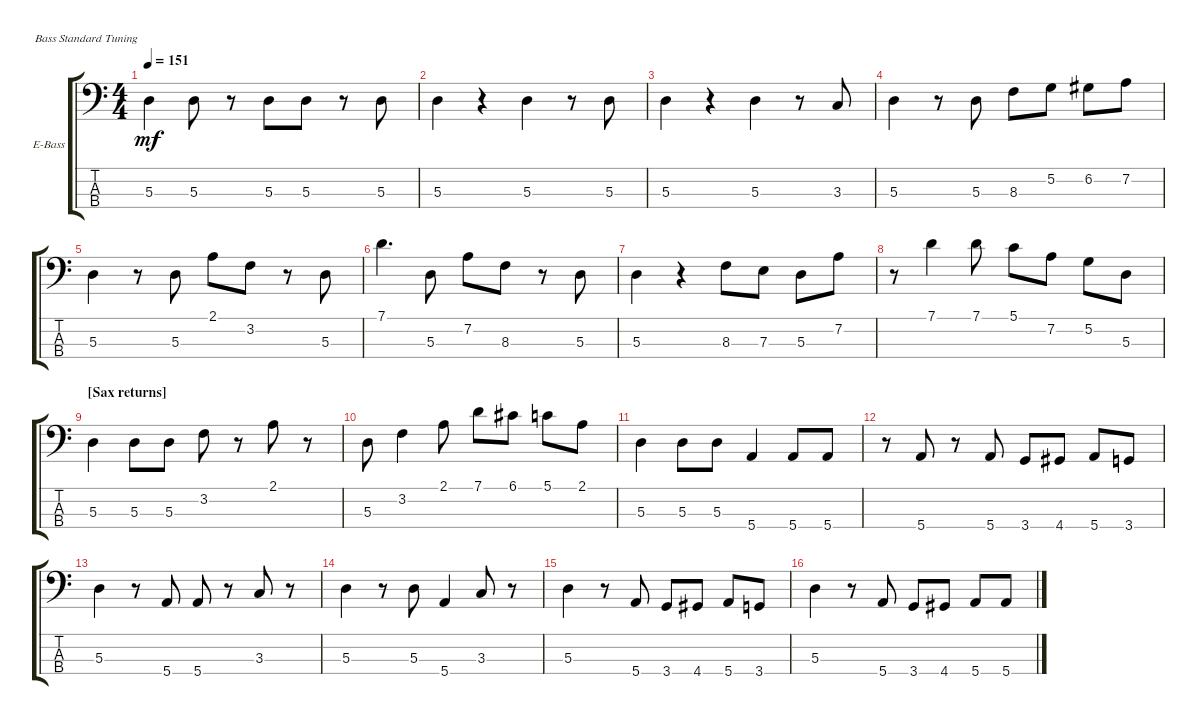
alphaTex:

\bracketExtendMode groupsimilarinstruments
\firstSystemTrackNameOrientation horizontal
\otherSystemsTrackNameOrientation horizontal
\track ("Electric Bass" "E-Bass") {instrument electricbassfinger}
\staff {score tabs}
\tuning (G2 D2 A1 E1)
\ts (4 4)
\tempo 151
\clef f4
\ks aminor
5.3{t}.4{dy mf} 5.3.8 r.8 5.3.8 5.3.8 r.8 5.3.8 |
5.3.4 r.4 5.3.4 r.8 5.3.8 |
5.3.4 r.4 5.3.4 r.8 3.3.8 |
5.3.4 r.8 5.3.8 8.3.8 5.2.8 6.2.8 7.2.8 |
5.3.4 r.8 5.3.8 2.1.8 3.2.8 r.8 5.3.8 |
7.1.4{d} 5.3.8 7.2.8 8.3.8 r.8 5.3.8 |
5.3.4 r.4 8.3.8 7.3.8 5.3.8 7.2.8 |
r.8 7.1.4 7.1.8 5.1.8 7.2.8 5.2.8 5.3.8 |
\section ("" "[Sax returns]")
5.3.4 5.3.8 5.3.8 3.2.8 r.8 2.1.8 r.8 |
5.3.8 3.2.4 2.1.8 7.1.8 6.1.8 5.1.8 2.1.8 |
5.3.4 5.3.8 5.3.8 5.4.4 5.4.8 5.4.8 |
r.8 5.4.8 r.8 5.4.8 3.4.8 4.4.8 5.4.8 3.4.8 |
5.3.4 r.8 5.4.8 5.4.8 r.8 3.3.8 r.8 |
5.3.4 r.8 5.3.8 5.4.4 3.3.8 r.8 |
5.3.4 r.8 5.4.8 3.4.8 4.4.8 5.4.8 3.4.8 |
5.3.4 r.8 5.4.8 3.4.8 4.4.8 5.4.8 5.4.8
